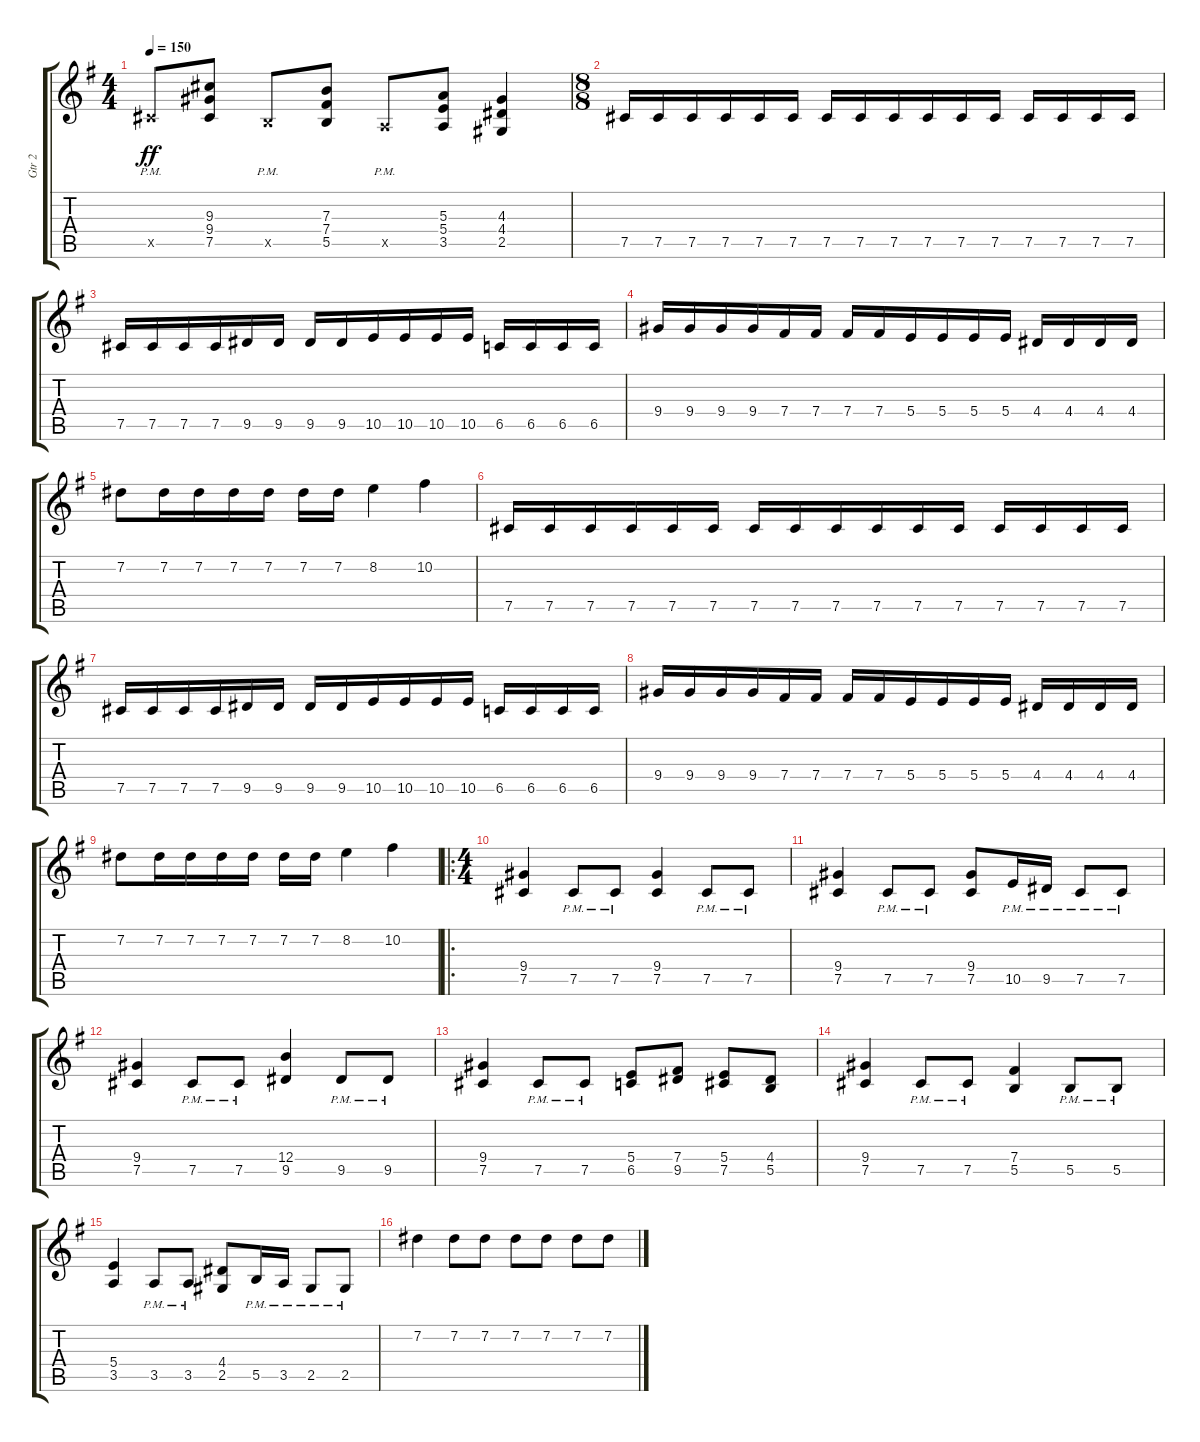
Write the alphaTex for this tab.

\track ("Gtr 2" "Gtr 2") {instrument distortionguitar}
\staff {score tabs}
\tuning (Db4 Ab3 E3 B2 Gb2 Db2) {hide}
\ts (4 4)
\tempo 150
\clef g2
\ks g
7.5{pm x}.8{dy ff} (9.3 9.4 7.5).8 5.5{pm x}.8 (7.3 7.4 5.5).8 3.5{pm x}.8 (5.3 5.4 3.5).8 (4.3 4.4 2.5).4 |
\ts (8 8)
7.5.16 7.5.16 7.5.16 7.5.16 7.5.16 7.5.16 7.5.16 7.5.16 7.5.16 7.5.16 7.5.16 7.5.16 7.5.16 7.5.16 7.5.16 7.5.16 |
7.5.16 7.5.16 7.5.16 7.5.16 9.5.16 9.5.16 9.5.16 9.5.16 10.5.16 10.5.16 10.5.16 10.5.16 6.5.16 6.5.16 6.5.16 6.5.16 |
9.4.16 9.4.16 9.4.16 9.4.16 7.4.16 7.4.16 7.4.16 7.4.16 5.4.16 5.4.16 5.4.16 5.4.16 4.4.16 4.4.16 4.4.16 4.4.16 |
7.2.8 7.2.16 7.2.16 7.2.16 7.2.16 7.2.16 7.2.16 8.2.4 10.2.4 |
7.5.16 7.5.16 7.5.16 7.5.16 7.5.16 7.5.16 7.5.16 7.5.16 7.5.16 7.5.16 7.5.16 7.5.16 7.5.16 7.5.16 7.5.16 7.5.16 |
7.5.16 7.5.16 7.5.16 7.5.16 9.5.16 9.5.16 9.5.16 9.5.16 10.5.16 10.5.16 10.5.16 10.5.16 6.5.16 6.5.16 6.5.16 6.5.16 |
9.4.16 9.4.16 9.4.16 9.4.16 7.4.16 7.4.16 7.4.16 7.4.16 5.4.16 5.4.16 5.4.16 5.4.16 4.4.16 4.4.16 4.4.16 4.4.16 |
7.2.8 7.2.16 7.2.16 7.2.16 7.2.16 7.2.16 7.2.16 8.2.4 10.2.4 |
\ro
\ts (4 4)
(9.4 7.5).4 7.5{pm}.8 7.5{pm}.8 (9.4 7.5).4 7.5{pm}.8 7.5{pm}.8 |
(9.4 7.5).4 7.5{pm}.8 7.5{pm}.8 (9.4 7.5).8 10.5{pm}.16 9.5{pm}.16 7.5{pm}.8 7.5{pm}.8 |
(9.4 7.5).4 7.5{pm}.8 7.5{pm}.8 (12.4 9.5).4 9.5{pm}.8 9.5{pm}.8 |
(9.4 7.5).4 7.5{pm}.8 7.5{pm}.8 (5.4 6.5).8 (7.4 9.5).8 (5.4 7.5).8 (4.4 5.5).8 |
(9.4 7.5).4 7.5{pm}.8 7.5{pm}.8 (7.4 5.5).4 5.5{pm}.8 5.5{pm}.8 |
(5.4 3.5).4 3.5{pm}.8 3.5{pm}.8 (4.4 2.5).8 5.5{pm}.16 3.5{pm}.16 2.5{pm}.8 2.5{pm}.8 |
7.2.4 7.2.8 7.2.8 7.2.8 7.2.8 7.2.8 7.2.8
